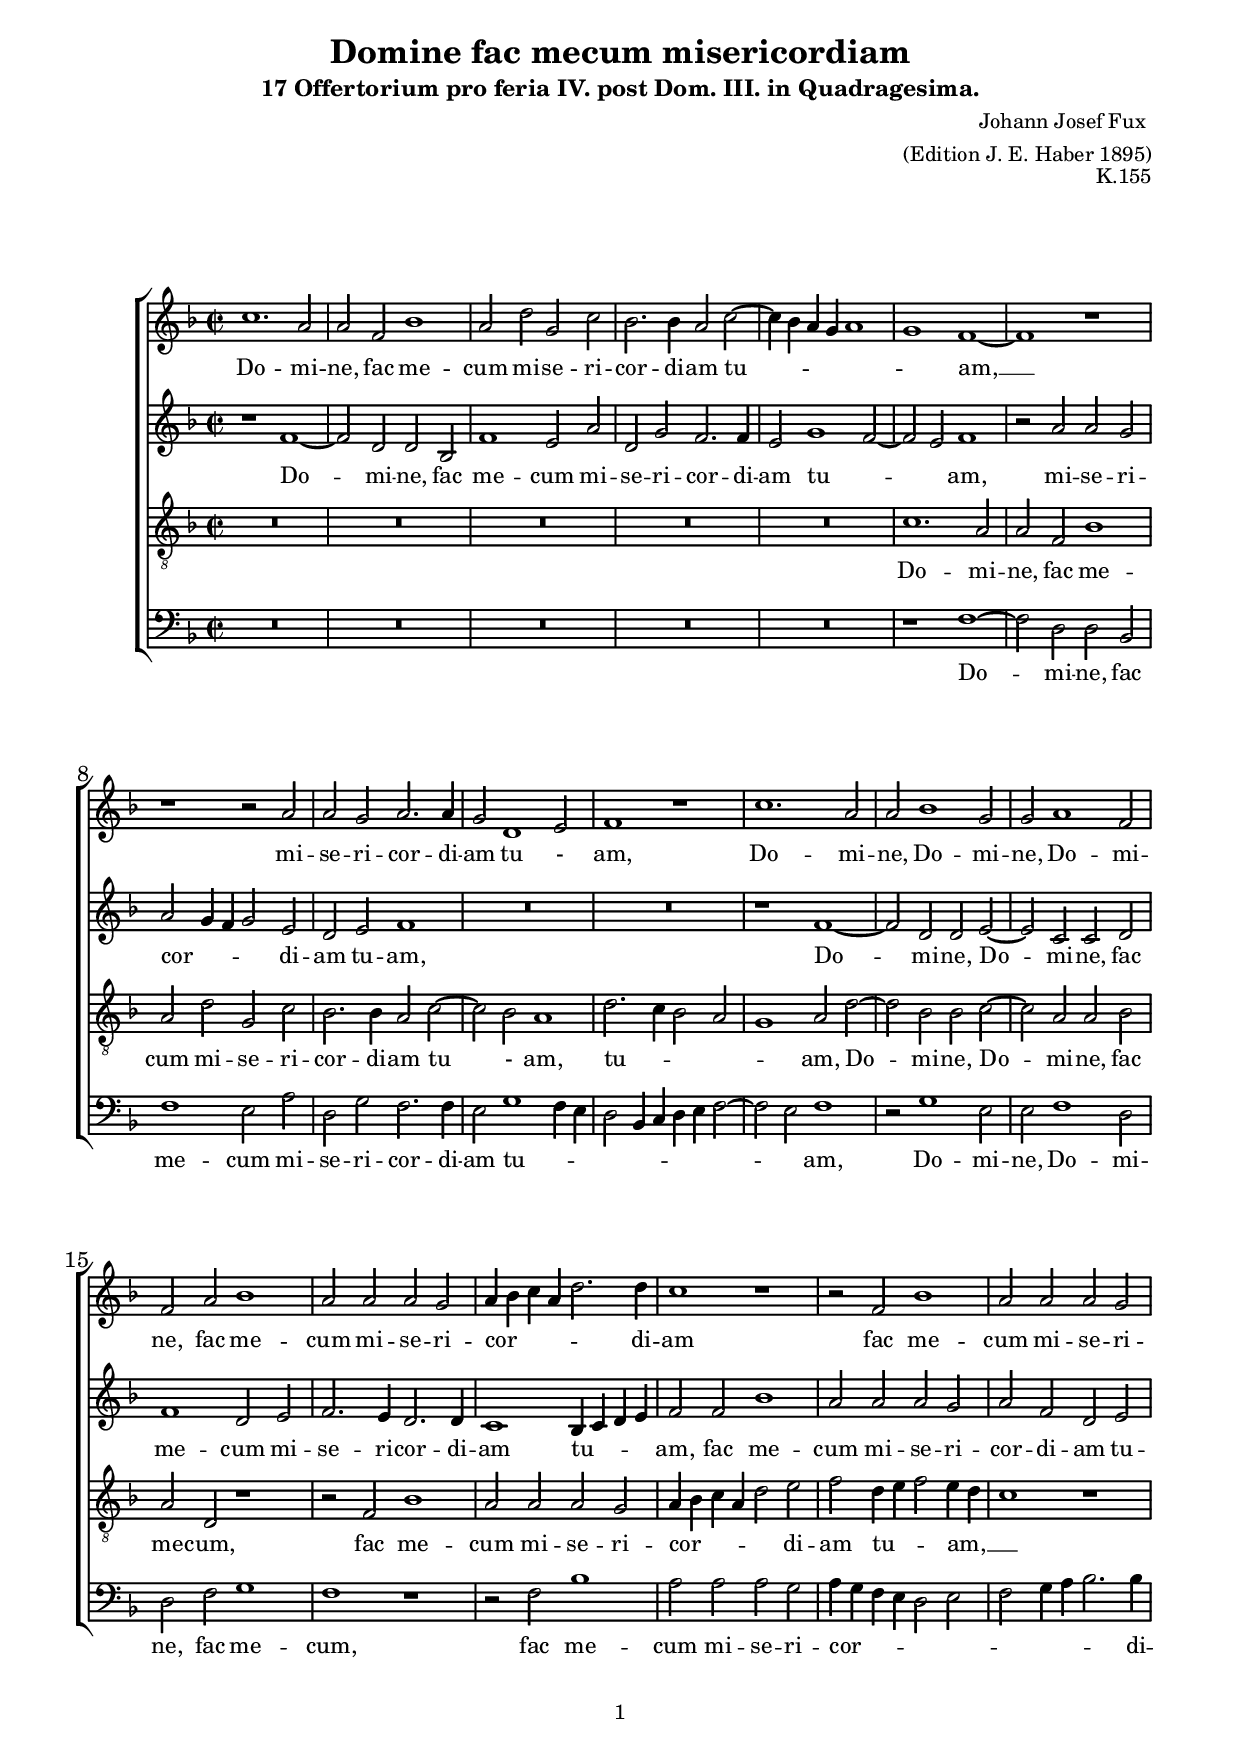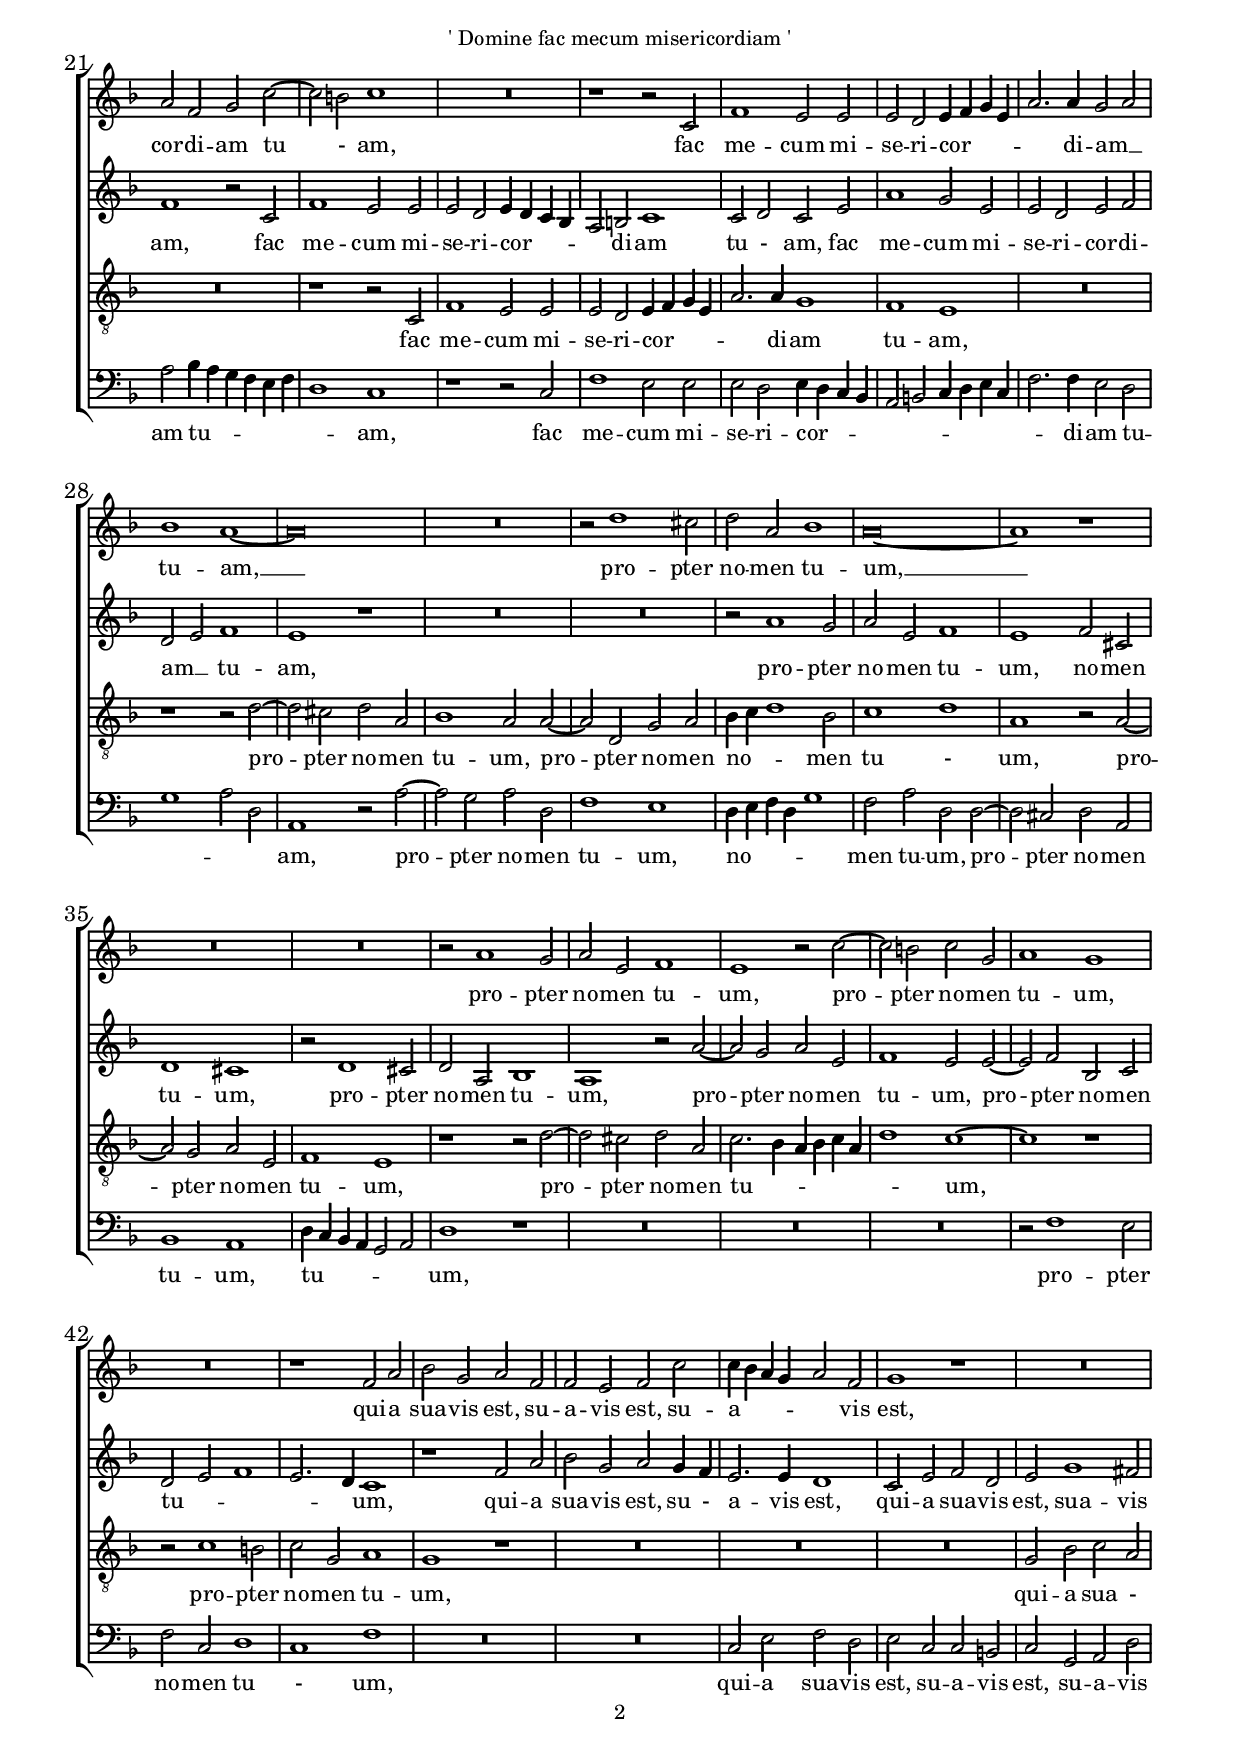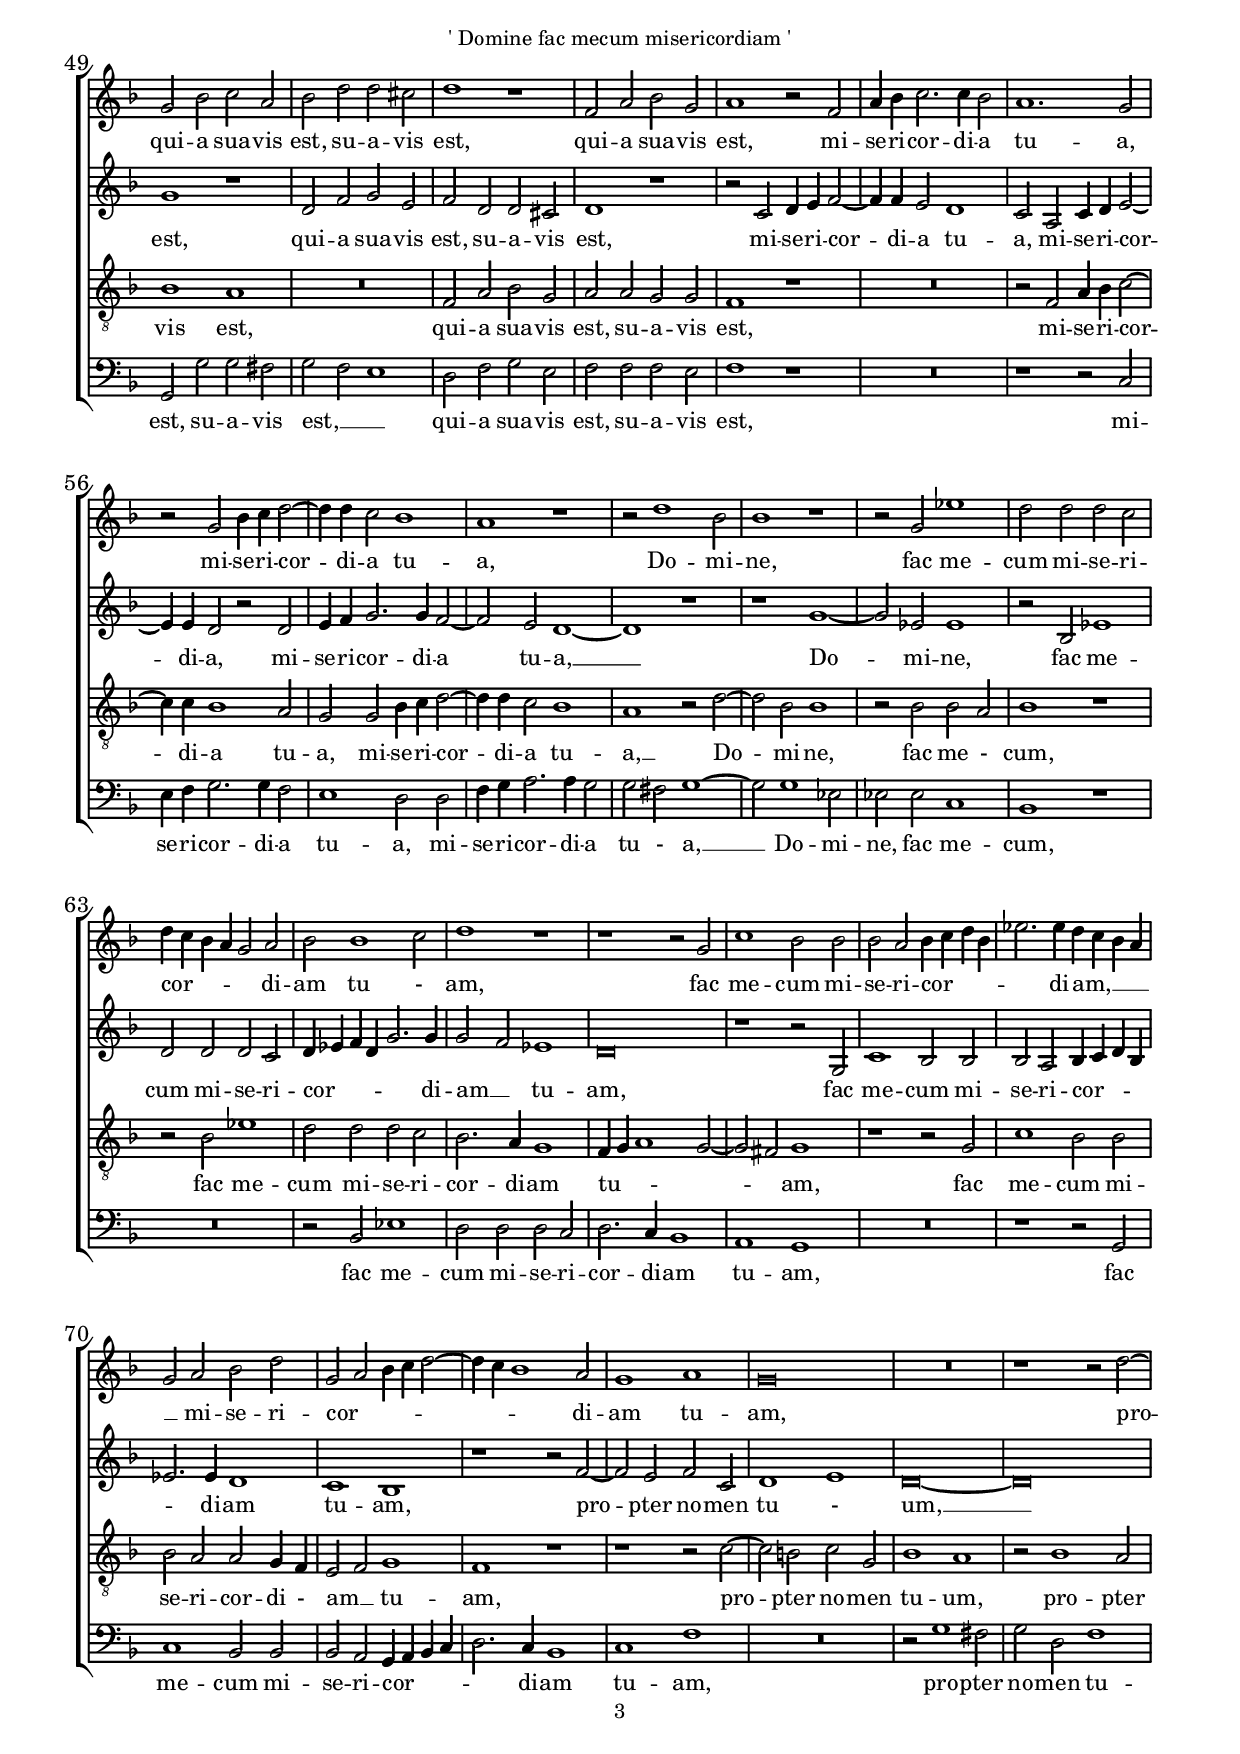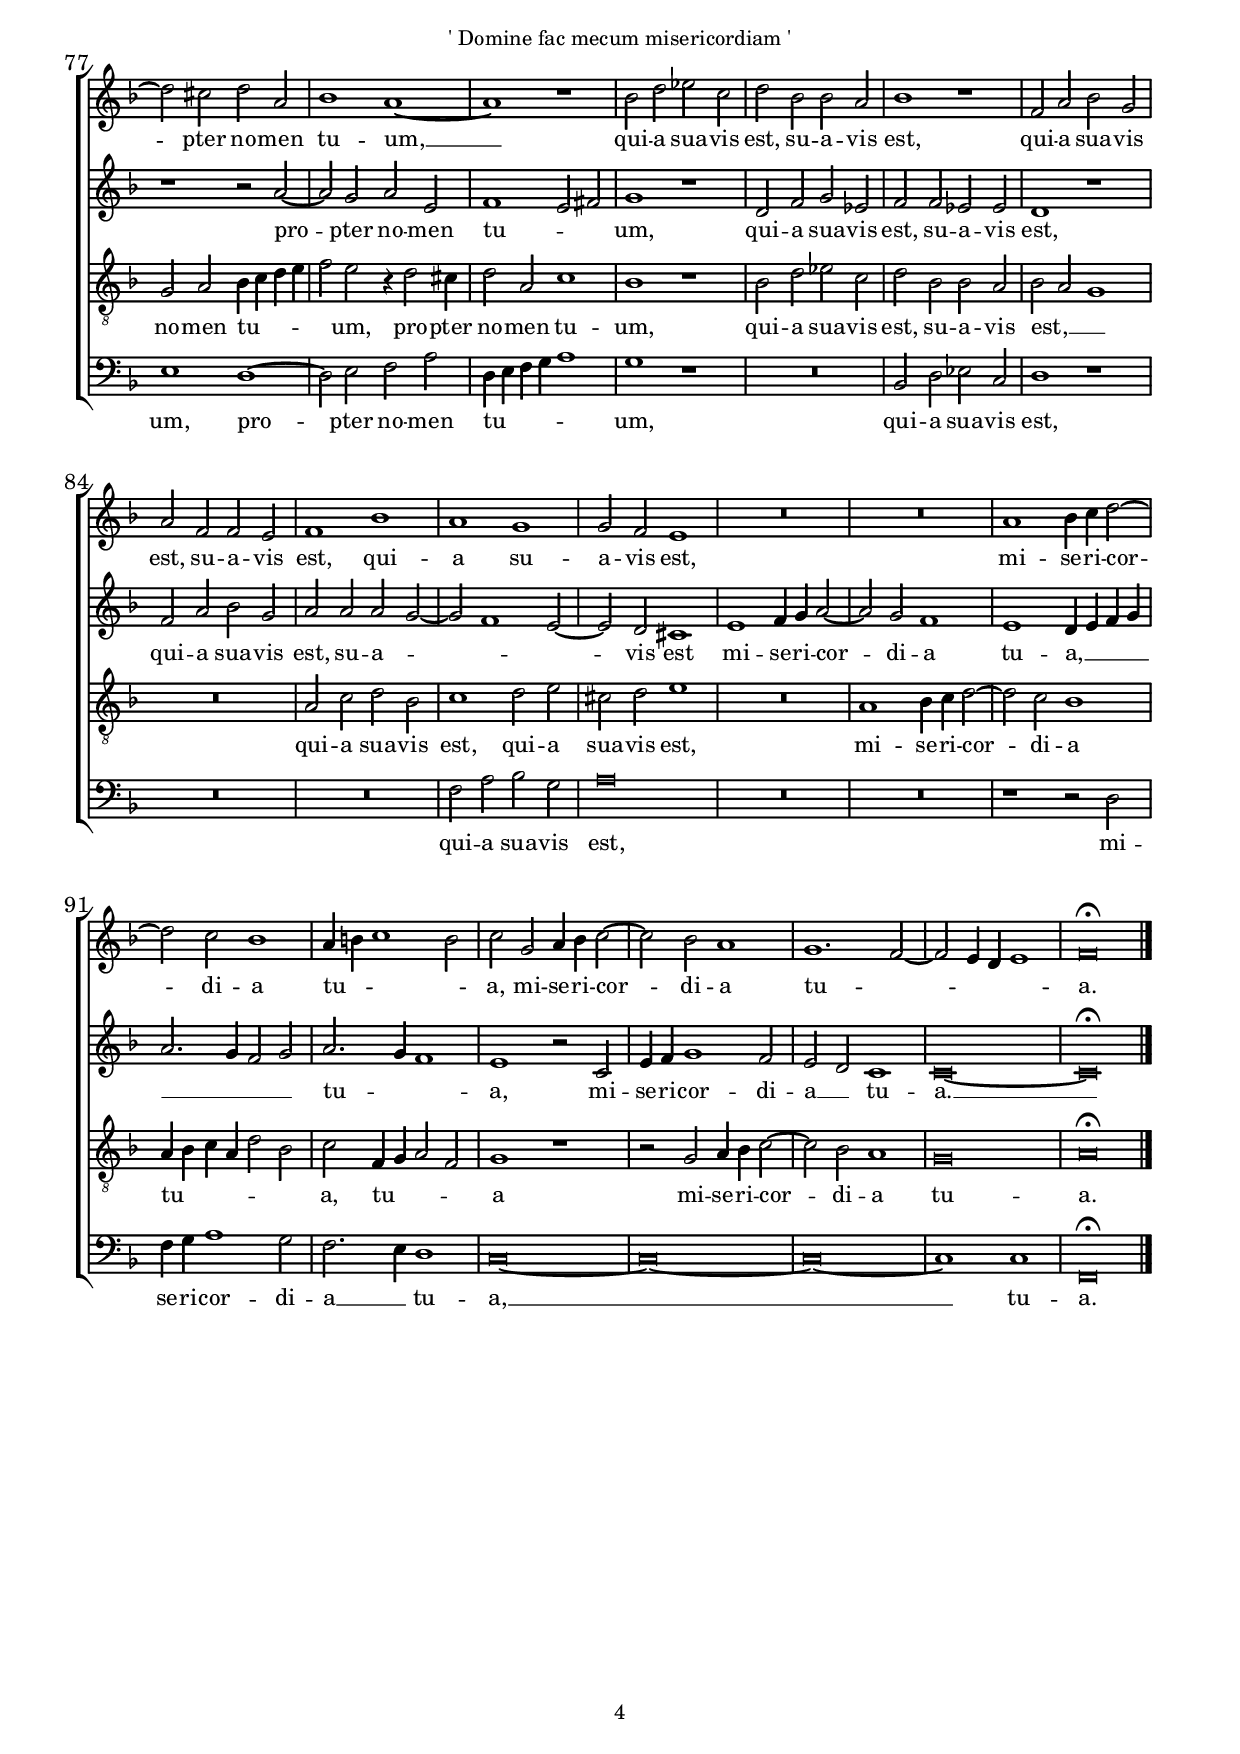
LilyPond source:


\paper {
  print-page-number = ##t	%N° page centré en bas
  print-first-page-number = ##t
  oddHeaderMarkup = \markup \null
  evenHeaderMarkup = \markup \null
  oddFooterMarkup = \markup {
    \fill-line {
      \on-the-fly \print-page-number-check-first
        \fromproperty #'page:page-number-string
      }
    }
  evenFooterMarkup = \oddFooterMarkup  %fin numéro page
    
  oddHeaderMarkup = \markup \fill-line {
    % interpret markup if its not first page of the current book(part)
    \on-the-fly #not-first-page \line { "'" \fromproperty #'header:title
                                        "'" }
  }
  evenHeaderMarkup = \markup \fill-line {
    % interpret markup if its not first page of the current book(part)
    \on-the-fly #not-first-page \line { "'" \fromproperty #'header:title
                                        "'" }
  }
  

  indent = 10\mm
  line-width = 180\mm
  ragged-bottom = ##f
  %system-separator-markup = \slashSeparator
  system-system-spacing = #'((basic-distance . 14) (padding . 1))
  %system-count = #16
  %page-count = #5 
}

\layout {
  \context {
    \Staff
    %\consists "Ambitus_engraver"
    \override StaffSymbol.thickness = #1.85
  }
  \override Score.BarNumber.font-size = #0.5
   \context {
      \Score
      \override SpacingSpanner.common-shortest-duration =
        #(ly:make-moment 4/12)  %1/4
    }
}

\version "2.19.80"
#(set-global-staff-size 18)

\header {
  
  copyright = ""

  title = "Domine fac mecum misericordiam"
  subtitle = "17 Offertorium pro feria IV. post Dom. III. in Quadragesima."
  composer = "Johann Josef Fux " 
  arranger = "(Edition J. E. Haber 1895)"
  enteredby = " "
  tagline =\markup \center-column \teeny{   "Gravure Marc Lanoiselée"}
  % metre = "metre"
  opus = "K.155"
  %piece = "Tragédie David et Jonathas 1688"
  % poet = "poet"
  %copyright = \markup { \fontsize #-3 "non-commercial copy Welcome. Arrangement Marc  LanoiselÃ©e d'aprÃ¨s fond Philidor BNF"}


  
}
%***********Instruments*********************
InstrumentUn = \set Staff.instrumentName =    ""
InstrumentDeux = \set Staff.instrumentName =  ""
InstrumentTrois = \set Staff.instrumentName = ""
InstrumentQuatre = \set Staff.instrumentName =""

ficta = { \once \set suggestAccidentals = ##t }
ficta = { \once \set suggestAccidentals = ##t }

Cbarre={  \numericTimeSignature  %C barré aves 4/2
          \time 2/1
          \once \override Staff.TimeSignature.stencil = #ly:text-interface::print 
          \once \override Staff.TimeSignature.text = \markup \musicglyph 
          "timesig.C22" 
          \time 4/2 }
bm = \markup\fontsize #-1 \flat %bémol plus gros continuo < _-> ==>< \bm >
di = \markup\fontsize #-1 \sharp %diese plus gros continuo< \di >
bc = \markup\fontsize #-1 \natural % décare plus gros < \bc >

%************PartieUn******************************
PartieUnI = {\override NoteHead.style = #'baroque
  \clef "treble"
 \key f\major
 \Cbarre
 \time 4/2
 c''1. a'2  |  % 1
 a'2 f'2 bes'1  |  % 2
 a'2 d''2 g'2 c''2  |  % 3
 bes'2. bes'4 a'2 c''2 ~   |  % 4
 c''4 \melisma bes'4 a'4 g'4 a'1  |  % 5
 g'1 \melismaEnd f'1 ~   |  % 6
  %\break
 f'1 r1 |  % 7
 r1 r2a'2  |  % 8
 a'2 g'2 a'2. a'4  |  % 9
 g'2 d'1 e'2  |  % 10
 f'1 r1 |  % 11
 c''1. a'2  |  % 12
  %\break
 a'2 bes'1 g'2  |  % 13
 g'2 a'1 f'2  |  % 14
 f'2 a'2 bes'1  |  % 15
 a'2 a'2 a'2 g'2  |  % 16
 a'4 \melisma bes'4 c''4 a'4 d''2. \melismaEnd d''4  |  % 17
 c''1 r1 |  % 18
  %\break
 r2  f'2 bes'1  |  % 19
 a'2 a'2 a'2 g'2  |  % 20
 a'2 f'2 g'2 c''2 ~   |  % 21
 c''2 b'2 c''1  |  % 22
 R\breve   |  % 23
 r1 r2c'2  |  % 24
  %\break
 f'1 e'2 e'2  |  % 25
 e'2 d'2 e'4 \melisma f'4 g'4 e'4  |  % 26
 a'2. \melismaEnd a'4 g'2 a'2  |  % 27
 bes'1 a'1 ~   |  % 28
 a'\breve  |  % 29
 R\breve   |  % 30
  %\break
 r2  d''1 cis''2  |  % 31
 d''2 a'2 bes'1  |  % 32
 a'\breve ~   |  % 33
 a'1 r1 |  % 34
 R\breve   |  % 35
 R\breve   |  % 36
  %\break
 r2  a'1 g'2  |  % 37
 a'2 e'2 f'1  |  % 38
 e'1 r2  c''2 ~   |  % 39
 c''2 b'2 c''2 g'2  |  % 40
 a'1 g'1  |  % 41
 R\breve   |  % 42
  %\break
 r1  f'2 a'2  |  % 43
 bes'2 g'2 a'2 f'2  |  % 44
 f'2 e'2 f'2 c''2  |  % 45
 c''4 \melisma bes'4 a'4 g'4 a'2 \melismaEnd f'2  |  % 46
 g'1 r1 |  % 47
 R\breve   |  % 48
  %\break
 g'2 bes'2 c''2 a'2  |  % 49
 bes'2 d''2 d''2 cis''2  |  % 50
 d''1 r1 |  % 51
 f'2 a'2 bes'2 g'2  |  % 52
 a'1 r2  f'2  |  % 53
 a'4 bes'4 c''2. c''4 bes'2  |  % 54
  %\break
 a'1. g'2  |  % 55
 r2  g'2 bes'4 c''4 d''2 ~   |  % 56
 d''4 d''4 c''2 bes'1  |  % 57
 a'1 r1 |  % 58
 r2  d''1 bes'2  |  % 59
 bes'1 r1 |  % 60
  %\break
 r2  g'2 ees''1  |  % 61
 d''2 d''2 d''2 c''2  |  % 62
 d''4 \melisma c''4 bes'4 a'4 g'2 \melismaEnd a'2  |  % 63
 bes'2 bes'1 c''2  |  % 64
 d''1 r1 |  % 65
 r1 r2g'2  |  % 66
  %\break
 c''1 bes'2 bes'2  |  % 67
 bes'2 a'2 bes'4 \melisma c''4 d''4 bes'4  |  % 68
 ees''2. \melismaEnd ees''4 d''4 \melisma c''4 bes'4 a'4  |  % 69
 g'2 \melismaEnd a'2 bes'2 d''2  |  % 70
 g'2 \melisma a'2 bes'4 c''4 d''2 ~   |  % 71
 d''4 c''4 bes'1 \melismaEnd a'2  |  % 72
  %\break
 g'1 a'1  |  % 73
 g'\breve  |  % 74
 R\breve   |  % 75
 r1 r2d''2 ~   |  % 76
 d''2 cis''2 d''2 a'2  |  % 77
 bes'1 a'1 ~   |  % 78
  %\break
 a'1 r1 |  % 79
 bes'2 d''2 ees''2 c''2  |  % 80
 d''2 bes'2 bes'2 a'2  |  % 81
 bes'1 r1 |  % 82
 f'2 a'2 bes'2 g'2  |  % 83
 a'2 f'2 f'2 e'2  |  % 84
  %\break
 f'1 bes'1  |  % 85
 a'1 g'1  |  % 86
 g'2 f'2 e'1  |  % 87
 R\breve   |  % 88
 R\breve   |  % 89
 a'1 bes'4 c''4 d''2 ~   |  % 90
  %\break
 d''2 c''2 bes'1  |  % 91
 a'4 \melisma b'4 c''1 b'2  |  % 92
 \melismaEnd c''2 g'2 a'4 bes'4 c''2 ~   |  % 93
 c''2 bes'2 a'1  |  % 94
 g'1. \melisma f'2 ~   |  % 95
 f'2 e'4 d'4 e'1  |  % 96
 \melismaEnd f'\breve\fermata 
 \bar "|."
   

}

%************PartieDeux*****************************
PartieDeuxI = {\override NoteHead.style = #'baroque
   \clef "treble"
 \key f\major
 \Cbarre
 \time 4/2
 r1  f'1 ~   |  % 1
 f'2 d'2 d'2 bes2  |  % 2
 f'1 e'2 a'2  |  % 3
 d'2 g'2 f'2. f'4  |  % 4
 e'2 g'1 \melisma f'2 ~   |  % 5
 f'2 e'2 \melismaEnd f'1  |  % 6
 r2  a'2 a'2 g'2  |  % 7
 a'2 \melisma g'4 f'4 g'2 \melismaEnd e'2  |  % 8
 d'2 e'2 f'1  |  % 9
 R\breve   |  % 10
 R\breve   |  % 11
 r1  f'1 ~   |  % 12
 f'2 d'2 d'2 e'2 ~   |  % 13
 e'2 c'2 c'2 d'2  |  % 14
 f'1 d'2 e'2  |  % 15
 f'2. e'4 d'2. d'4  |  % 16
 c'1 bes4 \melisma c'4 d'4 e'4  |  % 17
 \melismaEnd f'2 f'2 bes'1  |  % 18
 a'2 a'2 a'2 g'2  |  % 19
 a'2 f'2 d'2 e'2  |  % 20
 f'1 r2  c'2  |  % 21
 f'1 e'2 e'2  |  % 22
 e'2 d'2 e'4 \melisma d'4 c'4 bes4  |  % 23
 a2 \melismaEnd b2 c'1  |  % 24
 c'2 d'2 c'2 e'2  |  % 25
 a'1 g'2 e'2  |  % 26
 e'2 d'2 e'2 f'2  |  % 27
 d'2 e'2 f'1 e'1 r1 |  % 28
 R\breve   |  % 29
 R\breve   |  % 30
 r2  a'1 g'2  |  % 31
 a'2 e'2 f'1  |  % 32
 e'1 f'2 cis'2  |  % 33
 d'1 cis'1  |  % 34
 r2  d'1 cis'2  |  % 35
 d'2 a2 bes1  |  % 36
 a1 r2  a'2 ~   |  % 37
 a'2 g'2 a'2 e'2  |  % 38
 f'1 e'2 e'2 ~   |  % 39
 e'2 f'2 bes2 c'2  |  % 40
 d'2 \melisma e'2 f'1  |  % 41
 e'2. d'4 \melismaEnd c'1  |  % 42
 r1  f'2 a'2  |  % 43
 bes'2 g'2 a'2 g'4 f'4 e'2. e'4 d'1  |  % 44
 c'2 e'2 f'2 d'2  |  % 45
 e'2 g'1 fis'2  |  % 46
 g'1 r1 |  % 47
 d'2 f'2 g'2 e'2  |  % 48
 f'2 d'2 d'2 cis'2  |  % 49
 d'1 r1 |  % 50
 r2  c'2 d'4 e'4 f'2 ~   |  % 51
 f'4 f'4 e'2 d'1  |  % 52
 c'2 a2 c'4 d'4 e'2 ~   |  % 53
 e'4 e'4 d'2 r2  d'2  |  % 54
 e'4 f'4 g'2. g'4 f'2 ~   |  % 55
 f'2 e'2 d'1 ~   |  % 56
 d'1 r1 |  % 57
 r1  g'1 ~   |  % 58
 g'2 ees'2 ees'1  |  % 59
 r2  bes2 ees'1  |  % 60
 d'2 d'2 d'2 c'2  |  % 61
 d'4 \melisma ees'4 f'4 d'4 g'2. \melismaEnd g'4  |  % 62
 g'2 f'2 ees'1  |  % 63
 d'\breve  |  % 64
 r1 r2g2  |  % 65
 c'1 bes2 bes2  |  % 66
 bes2 a2 bes4 \melisma c'4 d'4 bes4  |  % 67
 ees'2. \melismaEnd ees'4 d'1  |  % 68
 c'1 bes1  |  % 69
 r1 r2f'2 ~   |  % 70
 f'2 e'2 f'2 c'2  |  % 71
 d'1 e'1  |  % 72
 d'\breve ~   |  % 73
 d'\breve  |  % 74
 r1 r2a'2 ~   |  % 75
 a'2 g'2 a'2 e'2  |  % 76
 f'1 \melisma e'2 fis'2  |  % 77
 \melismaEnd  g'1 r1 |  % 78
 d'2 f'2 g'2 ees'2  |  % 79
 f'2 f'2 ees'2 ees'2  |  % 80
 d'1 r1 |  % 81
 f'2 a'2 bes'2 g'2  |  % 82
 a'2 a'2 a'2 \melisma g'2 ~   |  % 83
 g'2 f'1 e'2 ~   |  % 84
 e'2 \melismaEnd d'2 cis'1  |  % 85
 e'1 f'4 g'4 a'2 ~   |  % 86
 a'2 g'2 f'1  |  % 87
 e'1 d'4 \melisma e'4 f'4 g'4  |  % 88
 a'2. g'4 f'2 g'2  |  % 89
 \melismaEnd a'2. \melisma g'4 f'1  |  % 90
 \melismaEnd e'1 r2  c'2  |  % 91
 e'4 f'4 g'1 f'2  |  % 92
 e'2 d'2 c'1  |  % 93
 c'\breve ~   |  % 94
 c'\breve\fermata 
 \bar "|."
      
}

%************PartieTroisI****************************
PartieTroisI = {\override NoteHead.style = #'baroque
     \clef "treble_8"
 \key f\major
 \Cbarre
 \time 4/2
 R\breve   |  % 1
 R\breve   |  % 2
 R\breve   |  % 3
 R\breve   |  % 4
 R\breve   |  % 5
 c'1. a2  |  % 6
 a2 f2 bes1  |  % 7
 a2 d'2 g2 c'2  |  % 8
 bes2. bes4 a2 c'2 ~   |  % 9
 c'2 bes2 a1  |  % 10
 d'2. \melisma c'4 bes2 a2  |  % 11
 g1 \melismaEnd a2 d'2 ~   |  % 12
 d'2 bes2 bes2 c'2 ~   |  % 13
 c'2 a2 a2 bes2  |  % 14
 a2 d2 r1 |  % 15
 r2  f2 bes1  |  % 16
 a2 a2 a2 g2  |  % 17
 a4 \melisma bes4 c'4 a4 d'2 \melismaEnd e'2  |  % 18
 f'2 d'4 \melisma e'4 f'2 \melismaEnd e'4 d'4  |  % 19
 c'1 r1 |  % 20
 R\breve   |  % 21
 r1 r2c2  |  % 22
 f1 e2 e2  |  % 23
 e2 d2 e4 \melisma f4 g4 e4  |  % 24
 a2. \melismaEnd a4 g1  |  % 25
 f1 e1  |  % 26
 R\breve   |  % 27
 r1 r2d'2 ~   |  % 28
 d'2 cis'2 d'2 a2  |  % 29
 bes1 a2 a2 ~   |  % 30
 a2 d2 g2 a2  |  % 31
 bes4 \melisma c'4 d'1 \melismaEnd bes2  |  % 32
 c'1 d'1  |  % 33
 a1 r2  a2 ~   |  % 34
 a2 g2 a2 e2  |  % 35
 f1 e1  |  % 36
 r1 r2d'2 ~   |  % 37
 d'2 cis'2 d'2 a2  |  % 38
 c'2. \melisma bes4 a4 bes4 c'4 a4  |  % 39
 d'1 \melismaEnd  c'1 ~   |  % 40
 c'1 r1 |  % 41
 r2  c'1 b2  |  % 42
 c'2 g2 a1  |  % 43
 g1 r1 |  % 44
 R\breve   |  % 45
 R\breve   |  % 46
 R\breve   |  % 47
 g2 bes2 c'2 a2  |  % 48
 bes1 a1  |  % 49
 R\breve   |  % 50
 f2 a2 bes2 g2  |  % 51
 a2 a2 g2 g2  |  % 52
 f1 r1 |  % 53
 R\breve   |  % 54
 r2  f2 a4 bes4 c'2 ~   |  % 55
 c'4 c'4 bes1 a2  |  % 56
 g2 g2 bes4 c'4 d'2 ~   |  % 57
 d'4 d'4 c'2 bes1  |  % 58
 a1 r2  d'2 ~   |  % 59
 d'2 bes2 bes1  |  % 60
 r2  bes2 bes2 a2  |  % 61
 bes1 r1 |  % 62
 r2  bes2 ees'1  |  % 63
 d'2 d'2 d'2 c'2  |  % 64
 bes2. a4 g1  |  % 65
 f4 \melisma g4 a1 g2 ~   |  % 66
 g2 fis2 \melismaEnd g1  |  % 67
 r1 r2g2  |  % 68
 c'1 bes2 bes2  |  % 69
 bes2 a2 a2 g4 f4  |  % 70
 e2 f2 g1  |  % 71
 f1 r1 |  % 72
 r1 r2c'2 ~   |  % 73
 c'2 b2 c'2 g2  |  % 74
 bes1 a1  |  % 75
 r2  bes1 a2  |  % 76
 g2 a2 bes4 \melisma c'4 d'4 e'4  |  % 77
 f'2 \melismaEnd e'2 r4  d'2 cis'4  |  % 78
 d'2 a2 c'1  |  % 79
 bes1 r1 |  % 80
 bes2 d'2 ees'2 c'2  |  % 81
 d'2 bes2 bes2 a2  |  % 82
 bes2 a2 g1  |  % 83
 R\breve   |  % 84
 a2 c'2 d'2 bes2  |  % 85
 c'1 d'2 e'2  |  % 86
 cis'2 d'2 e'1  |  % 87
 R\breve   |  % 88
 a1 bes4 c'4 d'2 ~   |  % 89
 d'2 c'2 bes1  |  % 90
 a4 \melisma bes4 c'4 a4 d'2 bes2  |  % 91
 \melismaEnd c'2 f4 \melisma g4 a2 f2  |  % 92
 \melismaEnd g1 r1 |  % 93
 r2  g2 a4 bes4 c'2 ~   |  % 94
 c'2 bes2 a1  |  % 95
 g\breve  |  % 96
 a\breve\fermata 
 \bar "|."

}
%************PartieQuatreI***************************
PartieQuatreI = {\override NoteHead.style = #'baroque
       \clef "bass"
 \key f\major
 \Cbarre
 \time 4/2
 R\breve   |  % 1
 R\breve   |  % 2
 R\breve   |  % 3
 R\breve   |  % 4
 R\breve   |  % 5
 r1  f1 ~   |  % 6
 f2 d2 d2 bes,2  |  % 7
 f1 e2 a2  |  % 8
 d2 g2 f2. f4  |  % 9
 e2 g1 \melisma f4 e4  |  % 10
 d2 bes,4 c4 d4 e4 f2 ~   |  % 11
 f2 e2 \melismaEnd f1  |  % 12
 r2  g1 e2  |  % 13
 e2 f1 d2  |  % 14
 d2 f2 g1  |  % 15
 f1 r1 |  % 16
 r2  f2 bes1  |  % 17
 a2 a2 a2 g2  |  % 18
 a4 \melisma g4 f4 e4 d2 e2  |  % 19
 f2 g4 a4 bes2. \melismaEnd bes4  |  % 20
 a2 bes4 \melisma a4 g4 f4 e4 f4  |  % 21
 d1 \melismaEnd c1  |  % 22
 r1 r2c2  |  % 23
 f1 e2 e2  |  % 24
 e2 d2 e4 \melisma d4 c4 bes,4  |  % 25
 a,2 b,2 c4 d4 e4 c4  |  % 26
 f2. \melismaEnd f4 e2 d2  |  % 27
 \melisma g1 a2 d2  |  % 28
 \melismaEnd a,1 r2  a2 ~   |  % 29
 a2 g2 a2 d2  |  % 30
 f1 e1  |  % 31
 d4 \melisma e4 f4 d4 g1  |  % 32
 \melismaEnd f2 a2 d2 d2 ~   |  % 33
 d2 cis2 d2 a,2  |  % 34
 bes,1 a,1  |  % 35
 d4 \melisma c4 bes,4 a,4 g,2 a,2  |  % 36
 \melismaEnd d1 r1 |  % 37
 R\breve   |  % 38
 R\breve   |  % 39
 R\breve   |  % 40
 r2  f1 e2  |  % 41
 f2 c2 d1  |  % 42
 c1 f1  |  % 43
 R\breve   |  % 44
 R\breve   |  % 45
 c2 e2 f2 d2  |  % 46
 e2 c2 c2 b,2  |  % 47
 c2 g,2 a,2 d2  |  % 48
 g,2 g2 g2 fis2  |  % 49
 g2 \melisma f2 e1  |  % 50
 \melismaEnd d2 f2 g2 e2  |  % 51
 f2 f2 f2 e2  |  % 52
 f1 r1 |  % 53
 R\breve   |  % 54
 r1 r2c2  |  % 55
 e4 f4 g2. g4 f2  |  % 56
 e1 d2 d2  |  % 57
 f4 g4 a2. a4 g2  |  % 58
 g2 fis2 g1 ~   |  % 59
 g2 g1 ees2  |  % 60
 ees2 ees2 c1  |  % 61
 bes,1 r1 |  % 62
 R\breve   |  % 63
 r2  bes,2 ees1  |  % 64
 d2 d2 d2 c2  |  % 65
 d2. c4 bes,1  |  % 66
 a,1 g,1  |  % 67
 R\breve   |  % 68
 r1 r2g,2  |  % 69
 c1 bes,2 bes,2  |  % 70
 bes,2 a,2 g,4 \melisma a,4 bes,4 c4  |  % 71
 d2. \melismaEnd c4 bes,1  |  % 72
 c1 f1  |  % 73
 R\breve   |  % 74
 r2  g1 fis2  |  % 75
 g2 d2 f1  |  % 76
 e1 d1 ~   |  % 77
 d2 e2 f2 a2  |  % 78
 d4 \melisma e4 f4 g4 a1  |  % 79
 \melismaEnd g1 r1 |  % 80
 R\breve   |  % 81
 bes,2 d2 ees2 c2  |  % 82
 d1 r1 |  % 83
 R\breve   |  % 84
 R\breve   |  % 85
 f2 a2 bes2 g2  |  % 86
 a\breve  |  % 87
 R\breve   |  % 88
 R\breve   |  % 89
 r1 r2d2  |  % 90
 f4 g4 a1 g2  |  % 91
 f2. e4 d1  |  % 92
 c\breve ~   |  % 93
 c\breve ~   |  % 94
 c\breve ~   |  % 95
 c1 c1  |  % 96
 f,\breve \fermata 
 \bar "|."
 }




%************ PartieCinqI   *************************
PartieCinqI = {\override NoteHead.style = #'baroque

}

%+++++++++++++++++++++++VoixUnI+++++++++
VoixUnI =  \lyricmode {
 Do -- mi -- ne, 
 fac me -- cum mi -- se -- ri -- cor -- di -- am tu -- am, __
 mi -- se -- ri -- cor -- di -- am tu _-_ am,
 Do -- mi -- ne, Do -- mi -- ne, Do -- mi -- ne, 
 fac me -- cum mi -- se -- ri -- cor -- di -- am
 fac me -- cum mi -- se -- ri -- cor -- di -- am  tu _-_ am,
 fac me -- cum mi -- se -- ri -- cor -- di -- am __ _  tu -- am, __
 pro -- pter no -- men tu -- um, __
 pro -- pter no -- men tu -- um, pro -- pter no -- men tu -- um,
 qui -- a sua -- vis est, su -- a -- vis est, su -- a -- vis est,
 qui -- a sua -- vis est, su -- a -- vis est, qui -- a sua -- vis est,
 mi -- se -- ri -- cor -- di -- a tu -- a,
 mi -- se -- ri -- cor -- di -- a tu -- a, 
  Do -- mi -- ne,
 fac me -- cum mi -- se -- ri -- cor -- di -- am  tu _-_ am,
 fac me -- cum mi -- se -- ri -- cor -- di -- am, __
 mi -- se -- ri -- cor -- di -- am  tu -- am,
 pro -- pter no -- men tu -- um, __
 qui -- a sua -- vis est, su -- a -- vis est,
 qui -- a sua -- vis est, su -- a -- vis est,
 qui -- a su -- a -- vis est,
 mi -- se -- ri -- cor -- di -- a  tu -- a,
 mi -- se -- ri -- cor -- di -- a  tu -- a.
}

%++++++++++++++++++++ VoixDeuxI+++++++++++
VoixDeuxI =  \lyricmode { 
  Do -- mi -- ne, 
 fac me -- cum mi -- se -- ri -- cor -- di -- am tu -- am,
 mi -- se -- ri -- cor -- di -- am tu -- am,
  Do -- mi -- ne,  Do -- mi -- ne, 
 fac me -- cum mi -- se -- ri -- cor -- di -- am tu -- am,
 fac me -- cum mi -- se -- ri -- cor -- di -- am tu -- am,
  fac me -- cum mi -- se -- ri -- cor -- di -- am tu _-_ am,
  fac me -- cum mi -- se -- ri -- cor -- di -- am __ _ tu -- am,
  pro -- pter no -- men tu -- um, no -- men tu -- um,
  pro -- pter no -- men tu -- um, 
  pro -- pter no -- men tu -- um, pro -- pter no -- men tu -- um,
  qui -- a sua -- vis est, su _-_ a -- vis est,
  qui -- a sua -- vis est, sua -- vis est,
  qui -- a sua -- vis est, su -- a -- vis est,
  mi -- se -- ri -- cor -- di -- a tu -- a,
  mi -- se -- ri -- cor -- di -- a,
  mi -- se -- ri -- cor -- di -- a tu -- a, __
  Do -- mi -- ne,
   fac me -- cum mi -- se -- ri -- cor -- di -- am __ _  tu -- am,
   fac me -- cum mi -- se -- ri -- cor -- di -- am tu -- am,
   pro -- pter no -- men tu _-_ um, __
   pro -- pter no -- men tu -- um,
   qui -- a sua -- vis est, su -- a -- vis est,
   qui -- a sua -- vis est, su -- a -- vis est
   mi -- se -- ri -- cor -- di -- a tu -- a, __ tu -- a,
   mi -- se -- ri -- cor -- di -- a __ _ tu -- a. __
   
}
%++++++++++++++++++ VoixTroisI +++++++++++
VoixTroisI =  \lyricmode { 
  Do -- mi -- ne, 
 fac me -- cum mi -- se -- ri -- cor -- di -- am tu _-_ am,
 tu  --  am,
  Do -- mi -- ne,  Do -- mi -- ne, fac me -- cum,
 fac me -- cum mi -- se -- ri -- cor -- di -- am tu -- am, __ _ _
 fac me -- cum mi -- se -- ri -- cor -- di -- am tu -- am,
 pro -- pter no -- men tu -- um,
 pro -- pter no -- men no -- men tu _-_ um, 
 pro -- pter no -- men tu -- um,
 pro -- pter no -- men tu -- um, pro -- pter no -- men tu -- um,
 
 qui -- a sua _-_ vis est, qui -- a sua -- vis est,
 su -- a -- vis est,
 mi -- se -- ri -- cor -- di -- a tu -- a,
 mi -- se -- ri -- cor -- di -- a tu -- a, __
  Do -- mi -- ne, fac me _-_ cum,
  fac me -- cum mi -- se -- ri -- cor -- di -- am  tu -- am,
  fac me -- cum mi -- se -- ri -- cor -- di _-_ am __ _ tu -- am,
  pro -- pter no -- men tu -- um, pro -- pter no -- men tu -- um,
  pro -- pter no -- men tu -- um,
  qui -- a sua -- vis est, su -- a -- vis est, __ _ _
  qui -- a sua -- vis est, qui -- a sua -- vis est,
  mi -- se -- ri -- cor -- di -- a tu -- a, tu -- a
  mi -- se -- ri -- cor -- di -- a tu -- a.
  
}
%++++++++++++++++ Voix QuatreI ++++++++++
VoixQuatreI =  \lyricmode {  	
 Do -- mi -- ne, 
 fac me -- cum mi -- se -- ri -- cor -- di -- am tu -- am,
 Do -- mi -- ne, Do -- mi -- ne, fac me -- cum, 
 fac me -- cum mi -- se -- ri -- cor -- di -- am tu -- am,
 fac me -- cum mi -- se -- ri -- cor -- di -- am tu -- am,
 pro -- pter no -- men tu -- um,  no -- men tu -- um,
 pro -- pter no -- men tu -- um, tu -- um,
 pro -- pter no -- men tu _-_ um,
 qui -- a sua -- vis est, su -- a -- vis est, su -- a -- vis est,
 su -- a -- vis est, __ qui -- a sua -- vis est, su -- a -- vis est,
  mi -- se -- ri -- cor -- di -- a tu -- a,
 mi -- se -- ri -- cor -- di -- a tu _-_ a, __
  Do -- mi -- ne, fac me -- cum,
  fac me -- cum mi -- se -- ri -- cor -- di -- am  tu -- am,
  fac me -- cum mi -- se -- ri -- cor -- di -- am  tu -- am,
 pro -- pter no -- men tu -- um, pro -- pter no -- men tu -- um,
 qui -- a sua -- vis est, qui -- a sua -- vis est,
 mi -- se -- ri -- cor -- di -- a __  _ tu -- a, __ 
 tu -- a.
}

%+++++++++Fin des paroles+++++
%--------Continuo chiffrage de la basse----------------
continuoI = \figuremode {
  \set figuredBassAlterationDirection = #LEFT  
 
}
%-------------Fin partie I---------
%+++++++++++++++++ score partie I ++++++++++++++++++++

\score {

  \new ChoirStaff \with {midiInstrument = #"oboe"} <<
    %#(set-global-staff-size 18)
    %-----------------------------------------------------------
    %\new StaffGroup\with {midiInstrument = #"recorder"} <<
    \new Voice = "UnI"  {
  
      %\once \override Staff.TimeSignature.style = #'single-digit
      \autoBeamOff
      \PartieUnI 
    }
    \addlyrics { \VoixUnI }
 
    %-----------------------------------
    \new Voice = "DeuxI"  {
    
      % %\once \override Staff.TimeSignature.style = #'single-digit
      \autoBeamOff
      \PartieDeuxI
    }
    \addlyrics { \VoixDeuxI }
   
    %-----------------------------------
    \new Voice = "TroisI"  {
     
      %\once \override Staff.TimeSignature.style = #'single-digit
      \autoBeamOff
      \PartieTroisI
    }
    \addlyrics { \VoixTroisI }
    %-----------------------------------
    \new Voice = "QuatreI"  {
      
      
      \autoBeamOff
      %\once \override Staff.TimeSignature.style = #'single-digit
      \PartieQuatreI
    }
    \addlyrics { \VoixQuatreI }
  
  >>


 \layout { }
   \midi {
       \set Score.midiInstrument = #"oboe"
    \tempo 1 = 60
  }
 
}

%{
convert-ly.py (GNU LilyPond) 2.19.83  convert-ly.py: Processing `'...
Applying conversion: 2.17.0, 2.17.4, 2.17.5, 2.17.6, 2.17.11, 2.17.14,
2.17.15, 2.17.18, 2.17.19, 2.17.20, 2.17.25, 2.17.27, 2.17.29,
2.17.97, 2.18.0, 2.19.2, 2.19.7, 2.19.11, 2.19.16, 2.19.22, 2.19.24,
2.19.28, 2.19.29, 2.19.32, 2.19.40, 2.19.46, 2.19.49, 2.19.80
%}
